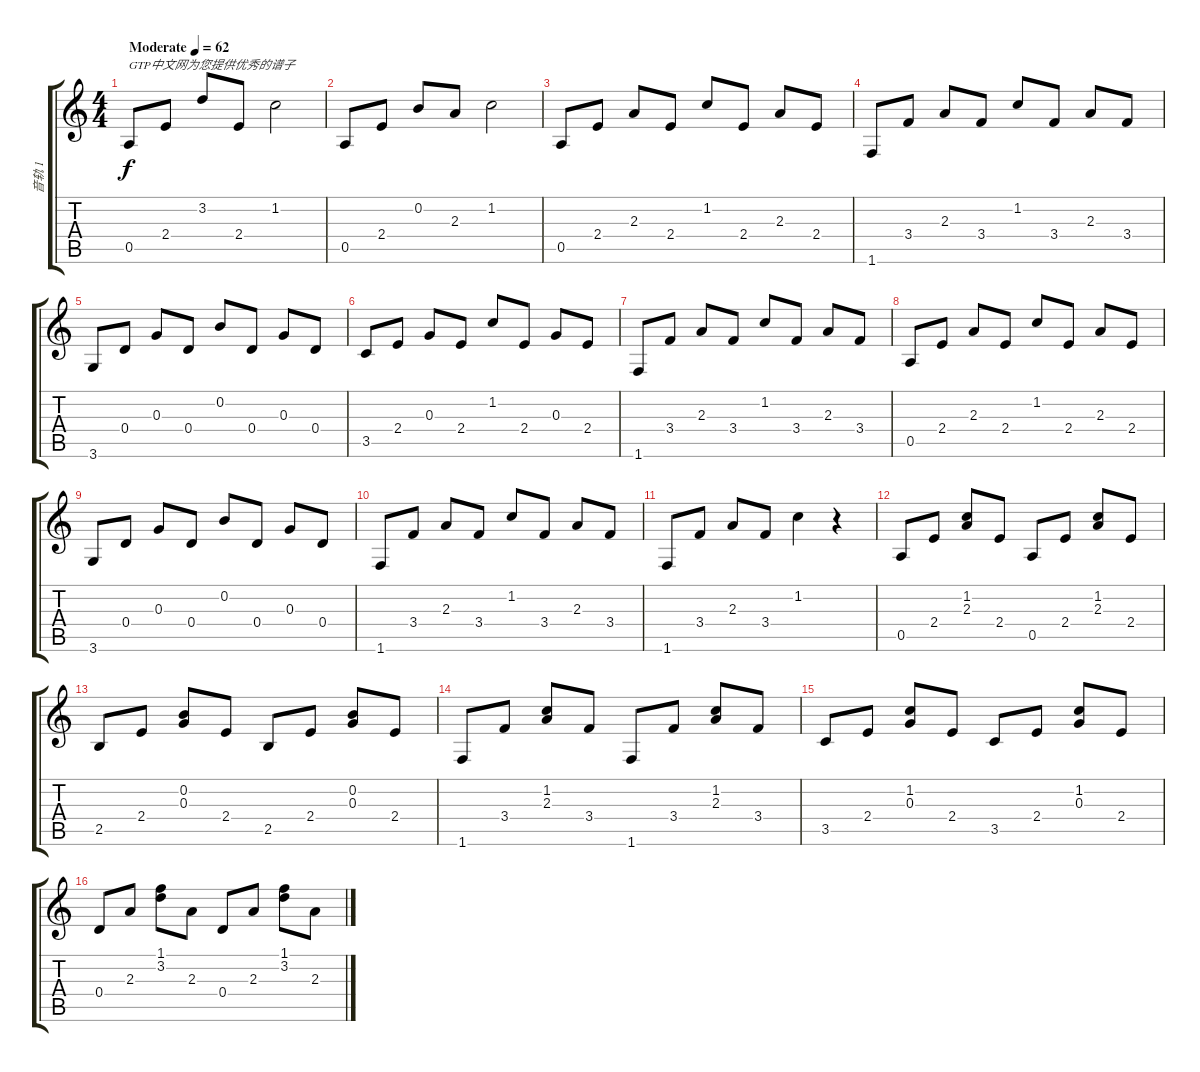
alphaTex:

\track ("音轨 1" "音轨 1") {instrument acousticguitarsteel}
\staff {score tabs}
\tuning (E4 B3 G3 D3 A2 E2) {hide}
\ts (4 4)
\tempo (62 "Moderate")
\clef g2
\ks c
0.5.8{txt "GTP中文网为您提供优秀的谱子" dy f instrument acousticguitarsteel} 2.4.8 3.2.8 2.4.8 1.2.2 |
0.5.8 2.4.8 0.2.8 2.3.8 1.2.2 |
0.5.8 2.4.8 2.3.8 2.4.8 1.2.8 2.4.8 2.3.8 2.4.8 |
1.6.8 3.4.8 2.3.8 3.4.8 1.2.8 3.4.8 2.3.8 3.4.8 |
3.6.8 0.4.8 0.3.8 0.4.8 0.2.8 0.4.8 0.3.8 0.4.8 |
3.5.8 2.4.8 0.3.8 2.4.8 1.2.8 2.4.8 0.3.8 2.4.8 |
1.6.8 3.4.8 2.3.8 3.4.8 1.2.8 3.4.8 2.3.8 3.4.8 |
0.5.8 2.4.8 2.3.8 2.4.8 1.2.8 2.4.8 2.3.8 2.4.8 |
3.6.8 0.4.8 0.3.8 0.4.8 0.2.8 0.4.8 0.3.8 0.4.8 |
1.6.8 3.4.8 2.3.8 3.4.8 1.2.8 3.4.8 2.3.8 3.4.8 |
1.6.8 3.4.8 2.3.8 3.4.8 1.2.4 r.4 |
0.5.8 2.4.8 (1.2 2.3).8 2.4.8 0.5.8 2.4.8 (1.2 2.3).8 2.4.8 |
2.5.8 2.4.8 (0.2 0.3).8 2.4.8 2.5.8 2.4.8 (0.2 0.3).8 2.4.8 |
1.6.8 3.4.8 (1.2 2.3).8 3.4.8 1.6.8 3.4.8 (1.2 2.3).8 3.4.8 |
3.5.8 2.4.8 (1.2 0.3).8 2.4.8 3.5.8 2.4.8 (1.2 0.3).8 2.4.8 |
0.4.8 2.3.8 (1.1 3.2).8 2.3.8 0.4.8 2.3.8 (1.1 3.2).8 2.3.8
